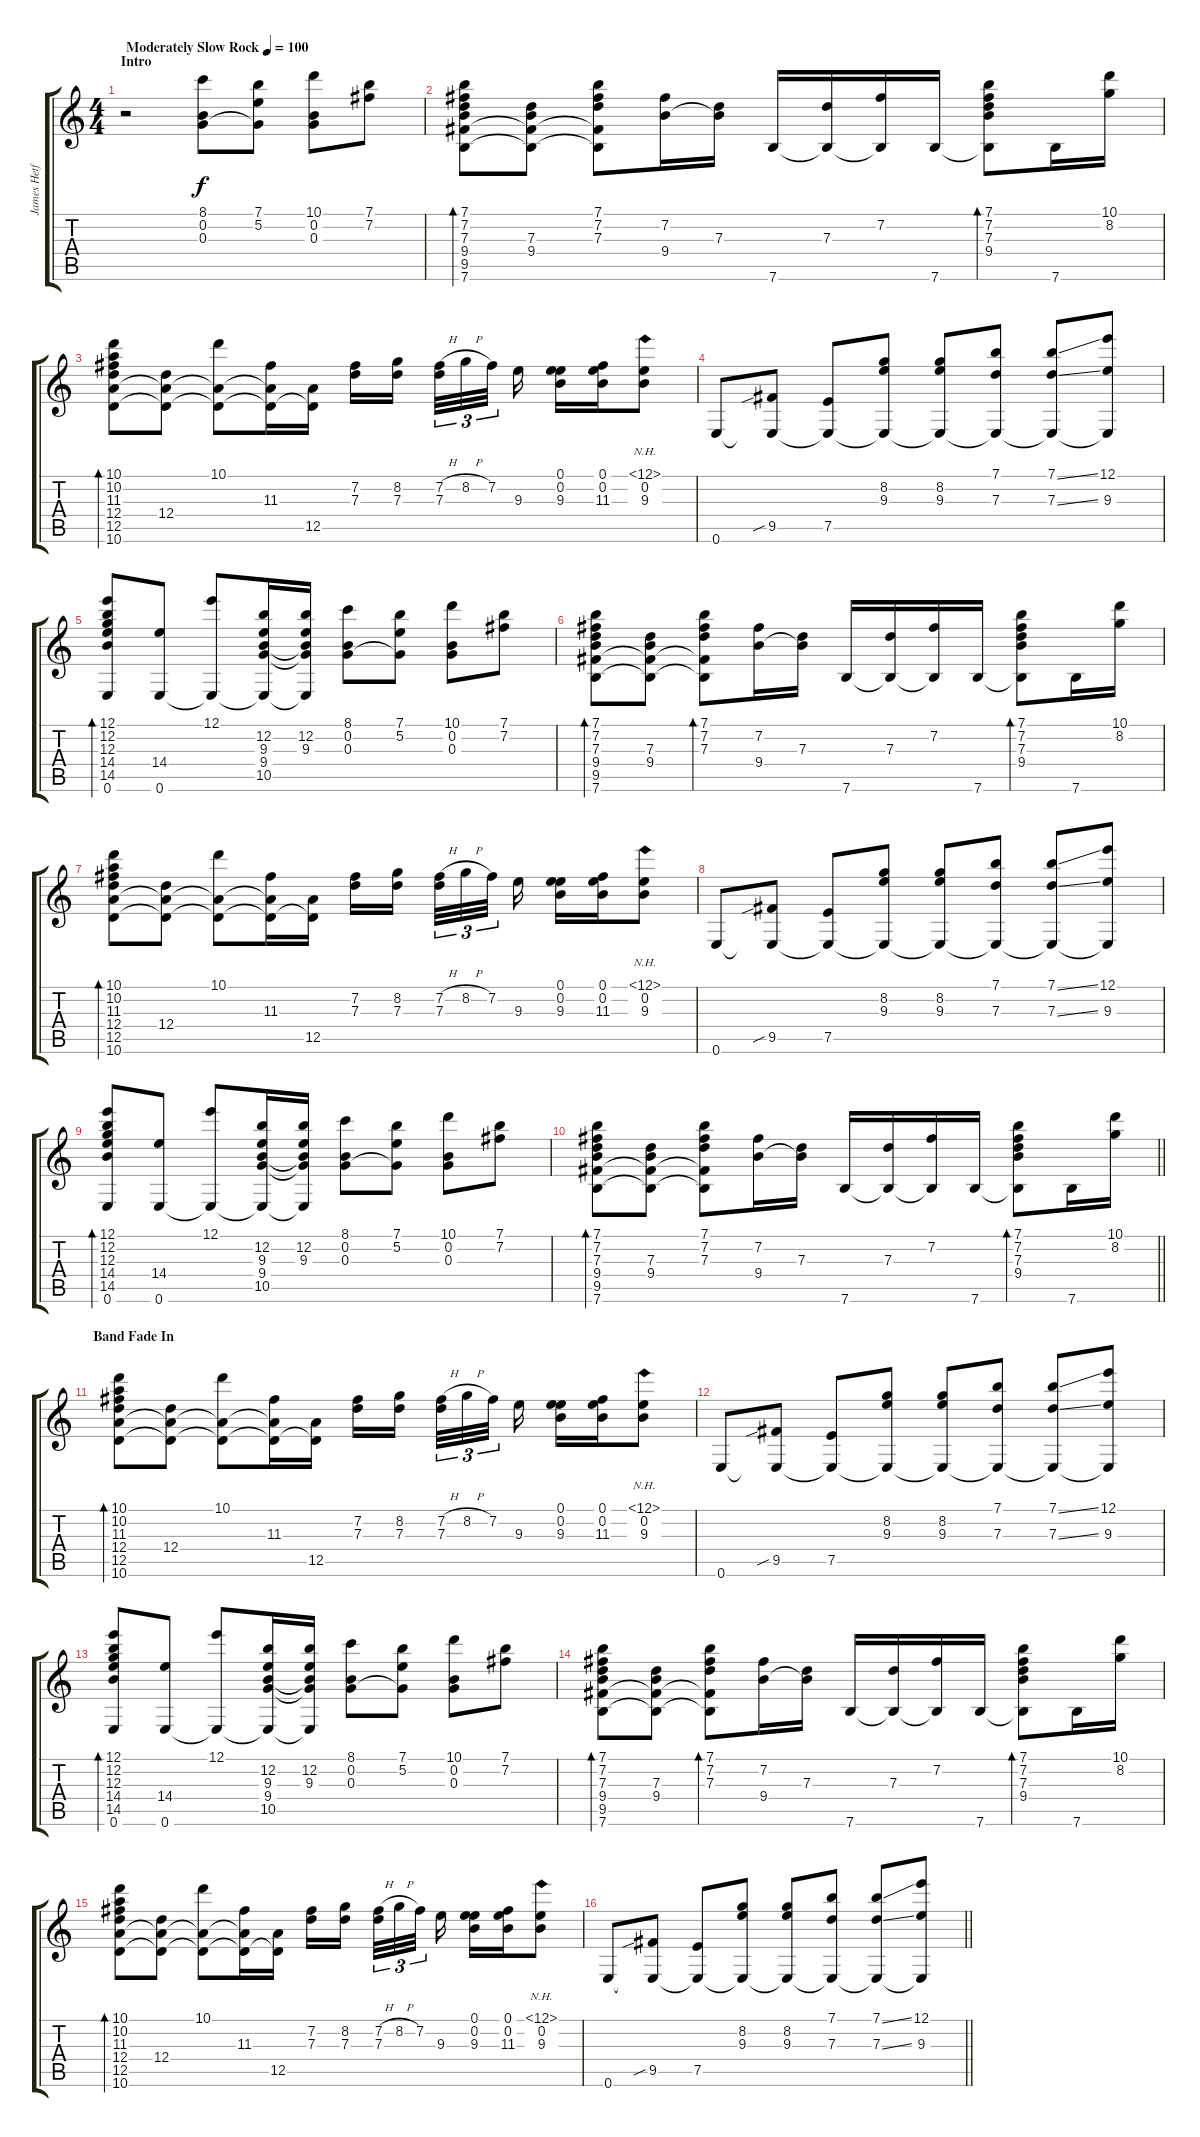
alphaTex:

\track ("James Hetfield" "James Hetf") {instrument distortionguitar}
\staff {score tabs}
\tuning (E4 B3 G3 D3 A2 E2) {hide}
\ts (4 4)
\section ("" "Intro")
\tempo (100 "Moderately Slow Rock")
\tempo 56
\tempo (100 "Moderately Slow Rock")
\clef g2
\ks c
r.2{dy f volume 0 instrument acousticguitarnylon} (8.1 0.2 0.3).8{volume 2} (7.1 5.2 0.3{t}).8 (10.1 0.2 0.3).8 (7.1 7.2).8 |
(7.1 7.2 7.3 9.4 9.5 7.6).8{bd 60 volume 5} (7.3 9.4 9.5{t} 7.6{t}).8 (7.1 7.2 7.3 9.5{t} 7.6{t}).8 (7.2 9.4).16 (7.3 9.4{t}).16 7.6.16 (7.3 7.6{t}).16 (7.2 7.6{t}).16 7.6.16 (7.1 7.2 7.3 9.4 7.6{t}).8{bd 60} 7.6.16 (10.1 8.2).16 |
(10.1 10.2 11.3 12.4 12.5 10.6).8{bd 60 volume 8} (12.4 12.5{t} 10.6{t}).8 (10.1 12.5{t} 10.6{t}).8 (11.3 12.5{t} 10.6{t}).16 (12.5 10.6{t}).16 (7.2 7.3).16 (8.2 7.3).16{beam splitsecondary} (7.2{h} 7.3).32{tu (3 2)} 8.2{h}.32{tu (3 2)} 7.2.32{tu (3 2) beam splitsecondary} 9.3.16 (0.1 0.2 9.3).16 (0.1 0.2 11.3).16 (12.1{nh} 0.2 9.3).8 |
0.6.8{volume 11} (9.5{sib} 0.6{t}).8 (7.5 0.6{t}).8 (8.2 9.3 0.6{t}).8 (8.2 9.3 0.6{t}).8 (7.1 7.3 0.6{t}).8 (7.1{ss} 7.3{ss} 0.6{t}).8 (12.1 9.3 0.6{t}).8 |
(12.1 12.2 12.3 14.4 14.5 0.6).8{bd 60 volume 13} (14.4 0.6).8 (12.1 0.6{t}).8 (12.2 9.3 9.4 10.5 0.6{t}).16 (12.2 9.3 9.4{t} 10.5{t} 0.6{t}).16 (8.1 0.2 0.3).8 (7.1 5.2 0.3{t}).8 (10.1 0.2 0.3).8 (7.1 7.2).8 |
(7.1 7.2 7.3 9.4 9.5 7.6).8{bd 60 volume 16} (7.3 9.4 9.5{t} 7.6{t}).8 (7.1 7.2 7.3 9.5{t} 7.6{t}).8{bd 60} (7.2 9.4).16 (7.3 9.4{t}).16 7.6.16 (7.3 7.6{t}).16 (7.2 7.6{t}).16 7.6.16 (7.1 7.2 7.3 9.4 7.6{t}).8{bd 60} 7.6.16 (10.1 8.2).16 |
(10.1 10.2 11.3 12.4 12.5 10.6).8{bd 60} (12.4 12.5{t} 10.6{t}).8 (10.1 12.5{t} 10.6{t}).8 (11.3 12.5{t} 10.6{t}).16 (12.5 10.6{t}).16 (7.2 7.3).16 (8.2 7.3).16{beam splitsecondary} (7.2{h} 7.3).32{tu (3 2)} 8.2{h}.32{tu (3 2)} 7.2.32{tu (3 2) beam splitsecondary} 9.3.16 (0.1 0.2 9.3).16 (0.1 0.2 11.3).16 (12.1{nh} 0.2 9.3).8 |
0.6.8 (9.5{sib} 0.6{t}).8 (7.5 0.6{t}).8 (8.2 9.3 0.6{t}).8 (8.2 9.3 0.6{t}).8 (7.1 7.3 0.6{t}).8 (7.1{ss} 7.3{ss} 0.6{t}).8 (12.1 9.3 0.6{t}).8 |
(12.1 12.2 12.3 14.4 14.5 0.6).8{bd 60} (14.4 0.6).8 (12.1 0.6{t}).8 (12.2 9.3 9.4 10.5 0.6{t}).16 (12.2 9.3 9.4{t} 10.5{t} 0.6{t}).16 (8.1 0.2 0.3).8 (7.1 5.2 0.3{t}).8 (10.1 0.2 0.3).8 (7.1 7.2).8 |
\barLineRight lightlight
(7.1 7.2 7.3 9.4 9.5 7.6).8{bd 60 volume 14} (7.3 9.4 9.5{t} 7.6{t}).8 (7.1 7.2 7.3 9.5{t} 7.6{t}).8 (7.2 9.4).16 (7.3 9.4{t}).16 7.6.16 (7.3 7.6{t}).16 (7.2 7.6{t}).16 7.6.16 (7.1 7.2 7.3 9.4 7.6{t}).8{bd 60} 7.6.16 (10.1 8.2).16 |
\section ("" "Band Fade In")
(10.1 10.2 11.3 12.4 12.5 10.6).8{bd 60 volume 13} (12.4 12.5{t} 10.6{t}).8 (10.1 12.5{t} 10.6{t}).8 (11.3 12.5{t} 10.6{t}).16 (12.5 10.6{t}).16 (7.2 7.3).16 (8.2 7.3).16{beam splitsecondary} (7.2{h} 7.3).32{tu (3 2)} 8.2{h}.32{tu (3 2)} 7.2.32{tu (3 2) beam splitsecondary} 9.3.16 (0.1 0.2 9.3).16 (0.1 0.2 11.3).16 (12.1{nh} 0.2 9.3).8 |
0.6.8{volume 11} (9.5{sib} 0.6{t}).8 (7.5 0.6{t}).8 (8.2 9.3 0.6{t}).8 (8.2 9.3 0.6{t}).8 (7.1 7.3 0.6{t}).8 (7.1{ss} 7.3{ss} 0.6{t}).8 (12.1 9.3 0.6{t}).8 |
(12.1 12.2 12.3 14.4 14.5 0.6).8{bd 60 volume 10} (14.4 0.6).8 (12.1 0.6{t}).8 (12.2 9.3 9.4 10.5 0.6{t}).16 (12.2 9.3 9.4{t} 10.5{t} 0.6{t}).16 (8.1 0.2 0.3).8 (7.1 5.2 0.3{t}).8 (10.1 0.2 0.3).8 (7.1 7.2).8 |
(7.1 7.2 7.3 9.4 9.5 7.6).8{bd 60 volume 8} (7.3 9.4 9.5{t} 7.6{t}).8 (7.1 7.2 7.3 9.5{t} 7.6{t}).8{bd 60} (7.2 9.4).16 (7.3 9.4{t}).16 7.6.16 (7.3 7.6{t}).16 (7.2 7.6{t}).16 7.6.16 (7.1 7.2 7.3 9.4 7.6{t}).8{bd 60} 7.6.16 (10.1 8.2).16 |
(10.1 10.2 11.3 12.4 12.5 10.6).8{bd 60 volume 4} (12.4 12.5{t} 10.6{t}).8 (10.1 12.5{t} 10.6{t}).8 (11.3 12.5{t} 10.6{t}).16 (12.5 10.6{t}).16 (7.2 7.3).16 (8.2 7.3).16{beam splitsecondary} (7.2{h} 7.3).32{tu (3 2)} 8.2{h}.32{tu (3 2)} 7.2.32{tu (3 2) beam splitsecondary} 9.3.16 (0.1 0.2 9.3).16 (0.1 0.2 11.3).16 (12.1{nh} 0.2 9.3).8 |
\barLineRight lightlight
0.6.8{volume 0} (9.5{sib} 0.6{t}).8 (7.5 0.6{t}).8 (8.2 9.3 0.6{t}).8 (8.2 9.3 0.6{t}).8 (7.1 7.3 0.6{t}).8 (7.1{ss} 7.3{ss} 0.6{t}).8 (12.1 9.3 0.6{t}).8
